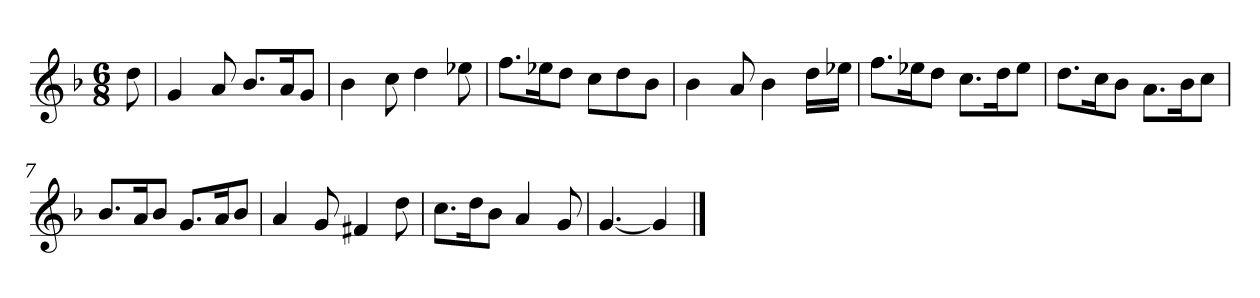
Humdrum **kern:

**kern
*part1
*staff1
*k[b-]
*M6/8
*MM120
=
8dd
=1
4g
8a
8.b-L
16aK
8gJ
=2
4b-
8cc
4dd
8ee-X
=3
8.ffL
16ee-XK
8ddJ
8ccL
8dd
8b-J
=4
4b-
8a
4b-
16ddLL
16ee-XJJ
=5
8.ffL
16ee-XK
8ddJ
8.ccL
16ddK
8ee-J
=6
8.ddL
16ccK
8b-J
8.aL
16b-K
8ccJ
=7
8.b-L
16aK
8b-J
8.gL
16aK
8b-J
=8
4a
8g
4f#X
8dd
=9
8.ccL
16ddK
8b-J
4a
8g
=10
[4.g
4g]
==
*-
